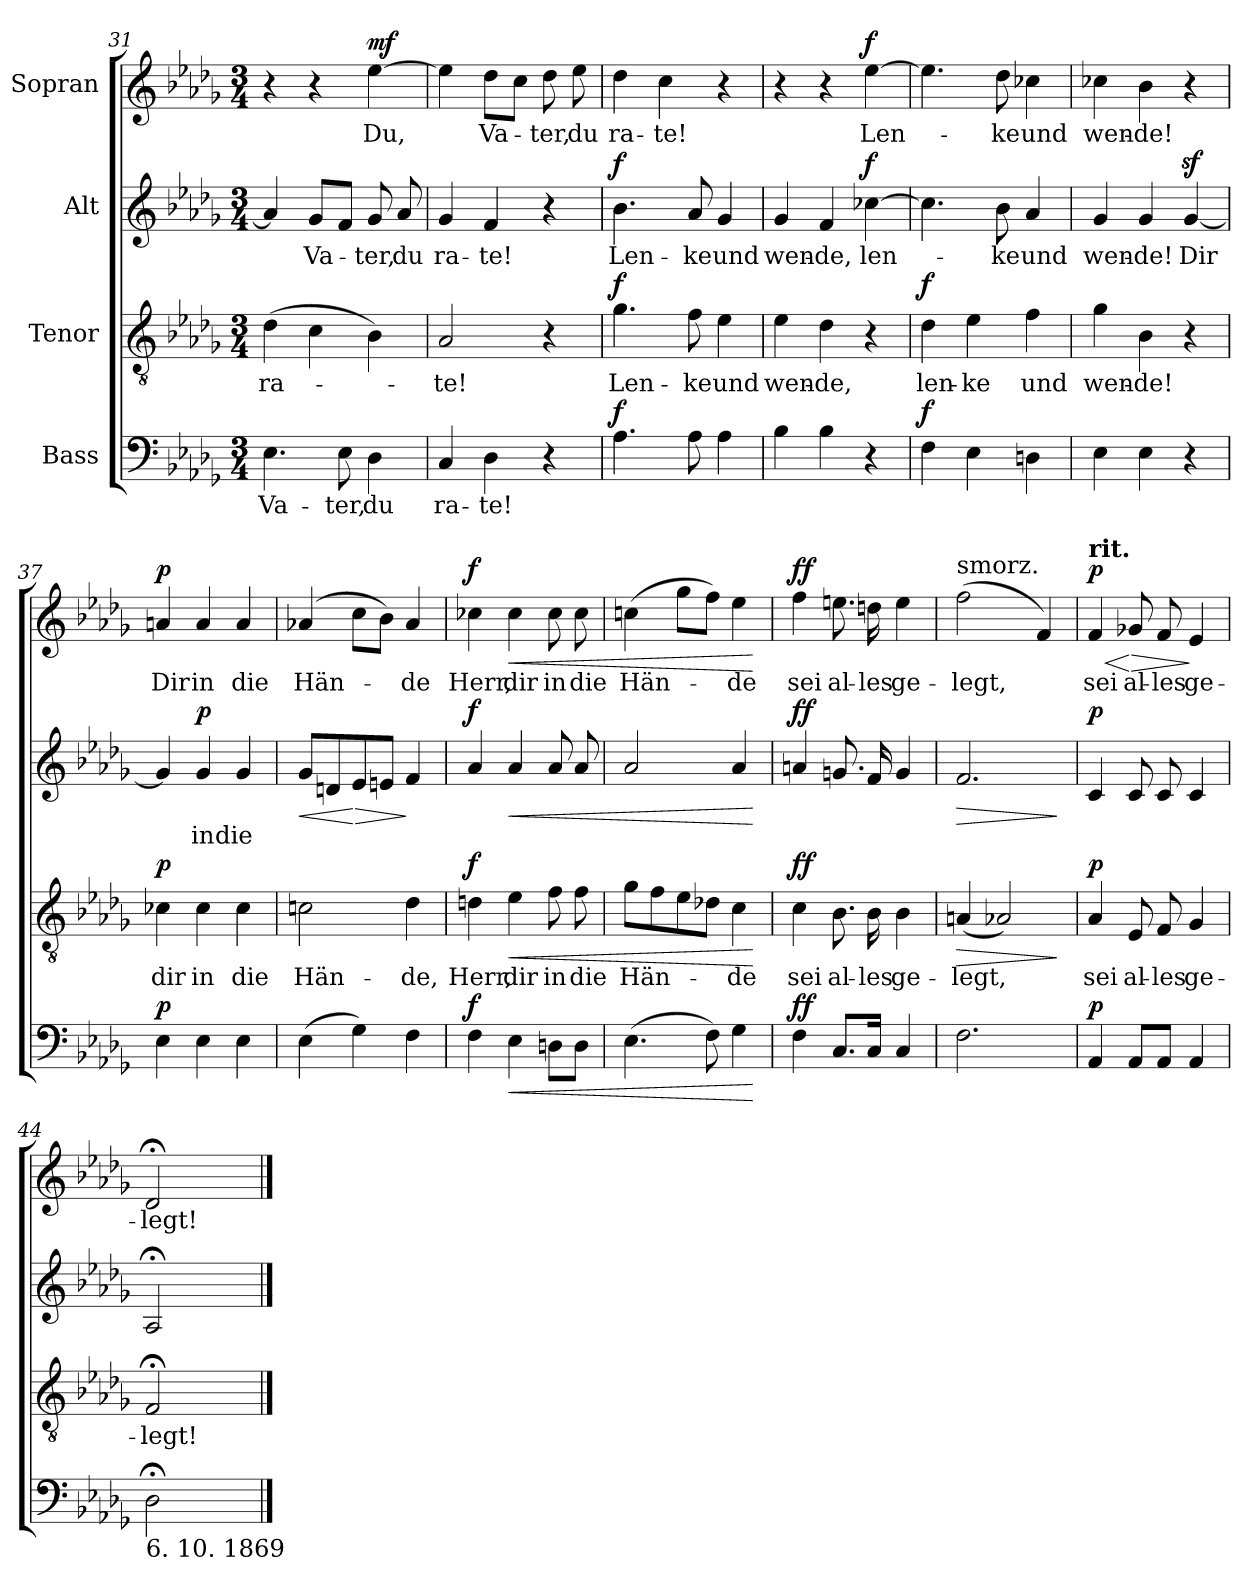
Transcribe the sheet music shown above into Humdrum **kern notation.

**kern	**text	**dynam	**kern	**text	**dynam	**kern	**text	**dynam	**kern	**text	**dynam
*part4	*part4	*part4	*part3	*part3	*part3	*part2	*part2	*part2	*part1	*part1	*part1
*staff4	*staff4	*staff4	*staff3	*staff3	*staff3	*staff2	*staff2	*staff2	*staff1	*staff1	*staff1
*I"Bass	*	*	*I"Tenor	*	*	*I"Alt	*	*	*I"Sopran	*	*
*clefF4	*	*	*clefGv2	*	*	*clefG2	*	*	*clefG2	*	*
*k[b-e-a-d-g-]	*	*	*k[b-e-a-d-g-]	*	*	*k[b-e-a-d-g-]	*	*	*k[b-e-a-d-g-]	*	*
*M3/4	*	*	*M3/4	*	*	*M3/4	*	*	*M3/4	*	*
=31	=31	=31	=31	=31	=31	=31	=31	=31	=31	=31	=31
4.E-\	Va-	.	(4d-\	ra-	.	4a-/]	.	.	4r	.	.
.	.	.	4c\	.	.	8g-/L	Va-	.	4r	.	.
8E-\	-ter,	.	.	.	.	8f/J	.	.	.	.	.
!	!	!	!	!	!	!	!	!	!	!	!LO:DY:a
4D-\	du	.	4B-\)	.	.	8g-/	-ter,	.	[4ee-\	Du,	mf
.	.	.	.	.	.	8a-/	du	.	.	.	.
!!LO:LB:g=z
=32	=32	=32	=32	=32	=32	=32	=32	=32	=32	=32	=32
4C/	ra-	.	2A-/	-te!	.	4g-/	ra-	.	4ee-\]	.	.
4D-\	-te!	.	.	.	.	4f/	-te!	.	8dd-\L	Va-	.
.	.	.	.	.	.	.	.	.	8cc\J	.	.
4r	.	.	4r	.	.	4r	.	.	8dd-\	-ter,	.
.	.	.	.	.	.	.	.	.	8ee-\	du	.
=33	=33	=33	=33	=33	=33	=33	=33	=33	=33	=33	=33
!	!	!LO:DY:a	!	!	!LO:DY:a	!	!	!LO:DY:a	!	!	!
4.A-\	.	f	4.g-\	Len-	f	4.b-\	Len-	f	4dd-\	ra-	.
.	.	.	.	.	.	.	.	.	4cc\	-te!	.
8A-\	.	.	8f\	-ke	.	8a-/	-ke	.	.	.	.
4A-\	.	.	4e-\	und	.	4g-/	und	.	4r	.	.
=34	=34	=34	=34	=34	=34	=34	=34	=34	=34	=34	=34
4B-\	.	.	4e-\	wen-	.	4g-/	wen-	.	4r	.	.
4B-\	.	.	4d-\	-de,	.	4f/	-de,	.	4r	.	.
!	!	!	!	!	!	!	!	!LO:DY:a	!	!	!LO:DY:a
4r	.	.	4r	.	.	[4cc-X\	len-	f	[4ee-\	Len-	f
=35	=35	=35	=35	=35	=35	=35	=35	=35	=35	=35	=35
!	!	!LO:DY:a	!	!	!LO:DY:a	!	!	!	!	!	!
4F\	.	f	4d-\	len-	f	4.cc-\]	.	.	4.ee-\]	.	.
4E-\	.	.	4e-\	-ke	.	.	.	.	.	.	.
.	.	.	.	.	.	8b-\	-ke	.	8dd-\	-ke	.
4Dn\	.	.	4f\	und	.	4a-/	und	.	4cc-X\	und	.
=36	=36	=36	=36	=36	=36	=36	=36	=36	=36	=36	=36
4E-\	.	.	4g-\	wen-	.	4g-/	wen-	.	4cc-X\	wen-	.
4E-\	.	.	4B-\	-de!	.	4g-/	-de!	.	4b-\	-de!	.
4r	.	.	4r	.	.	[4g-z>/	Dir	.	4r	.	.
=37	=37	=37	=37	=37	=37	=37	=37	=37	=37	=37	=37
!	!	!LO:DY:a	!	!	!LO:DY:a	!	!	!	!	!	!LO:DY:a
4E-\	.	p	4c-X\	dir	p	4g-/]	.	.	4an/	Dir	p
!	!	!	!	!	!	!	!	!LO:DY:a	!	!	!
4E-\	.	.	4c-\	in	.	4g-/	in	p	4a/	in	.
4E-\	.	.	4c-\	die	.	4g-/	die	.	4a/	die	.
!!LO:LB:g=z
=38	=38	=38	=38	=38	=38	=38	=38	=38	=38	=38	=38
!	!	!	!	!	!	!	!	!LO:HP:b	!	!	!
(4E-\	.	.	2cn\	Hän-	.	8g-/L	.	<	(4a-X/	Hän-	.
.	.	.	.	.	.	8dn/	.	.	.	.	.
!	!	!	!	!	!	!	!	!LO:HP:n=1:b	!	!	!
4G-\)	.	.	.	.	.	8e-/	.	[ >	8cc\L	.	.
.	.	.	.	.	.	8en/J	.	.	8b-\J)	.	.
4F\	.	.	4d-\	-de,	.	4f/	.	]	4a-/	-de	.
=39	=39	=39	=39	=39	=39	=39	=39	=39	=39	=39	=39
!	!	!LO:DY:a	!	!	!LO:DY:a	!	!	!LO:DY:a	!	!	!LO:DY:a
4F\	.	f	4dn\	Herr,	f	4a-/	.	f	4cc-X\	Herr,	f
!	!	!LO:HP:b	!	!	!LO:HP:b	!	!	!LO:HP:b	!	!	!LO:HP:b
4E-\	.	<	4e-\	dir	<	4a-/	.	<	4cc-\	dir	<
8Dn\L	.	.	8f\	in	.	8a-/	.	.	8cc-\	in	.
8D\J	.	.	8f\	die	.	8a-/	.	.	8cc-\	die	.
=40	=40	=40	=40	=40	=40	=40	=40	=40	=40	=40	=40
(4.E-\	.	.	8g-\L	Hän-	.	2a-/	.	.	(4ccn\	Hän-	.
.	.	.	8f\	.	.	.	.	.	.	.	.
.	.	.	8e-\	.	.	.	.	.	8gg-\L	.	.
8F\)	.	.	8d-X\J	.	.	.	.	.	8ff\J)	.	.
4G-\	.	.	4c\	-de	.	4a-/	.	.	4ee-\	-de	.
.	.	[	.	.	[	.	.	[	.	.	[
=41	=41	=41	=41	=41	=41	=41	=41	=41	=41	=41	=41
!	!	!LO:DY:a	!	!	!LO:DY:a	!	!	!LO:DY:a	!	!	!LO:DY:a
4F\	.	ff	4c\	sei	ff	4an/	.	ff	4ff\	sei	ff
8.C/L	.	.	8.B-\	al-	.	8.gn/	.	.	8.een\	al-	.
16C/Jk	.	.	16B-\	-les	.	16f/	.	.	16ddn\	-les	.
4C/	.	.	4B-\	ge-	.	4g/	.	.	4ee\	ge-	.
=42	=42	=42	=42	=42	=42	=42	=42	=42	=42	=42	=42
!	!	!	!	!	!	!	!	!	!LO:TX:a:t=smorz.	!	!
!	!	!	!	!	!LO:HP:b	!	!	!LO:HP:b	!	!	!
2.F\	.	.	(4An/	-legt,	>	2.f/	.	>	(2ff\	-legt,	.
.	.	.	2A-X/)	.	.	.	.	.	.	.	.
.	.	.	.	.	.	.	.	.	4f/)	.	.
.	.	.	.	.	]	.	.	]	.	.	.
=43	=43	=43	=43	=43	=43	=43	=43	=43	=43	=43	=43
!	!	!	!	!	!	!	!	!	!LO:TX:a:B:t=rit.	!	!
!	!	!LO:DY:a	!	!	!LO:DY:a	!	!	!LO:DY:a	!	!	!LO:HP:b
!	!	!	!	!	!	!	!	!	!	!	!LO:DY:n=1:a
4AA-/	.	p	4A-/	sei	p	4c/	.	p	4f/	sei	< p
!	!	!	!	!	!	!	!	!	!	!	!LO:HP:n=1:b
8AA-/L	.	.	8E-/	al-	.	8c/	.	.	8g-X/	al-	[ >
8AA-/J	.	.	8F/	-les	.	8c/	.	.	8f/	-les	.
4AA-/	.	.	4G-/	ge-	.	4c/	.	.	4e-/	ge-	]
=44	=44	=44	=44	=44	=44	=44	=44	=44	=44	=44	=44
!LO:TX:b:t=6. 10. 1869	!	!	!	!	!	!	!	!	!	!	!
2D-;<\	.	.	2F;</	-legt!	.	2A-;</	.	.	2d-;</	-legt!	.
==	==	==	==	==	==	==	==	==	==	==	==
*-	*-	*-	*-	*-	*-	*-	*-	*-	*-	*-	*-
